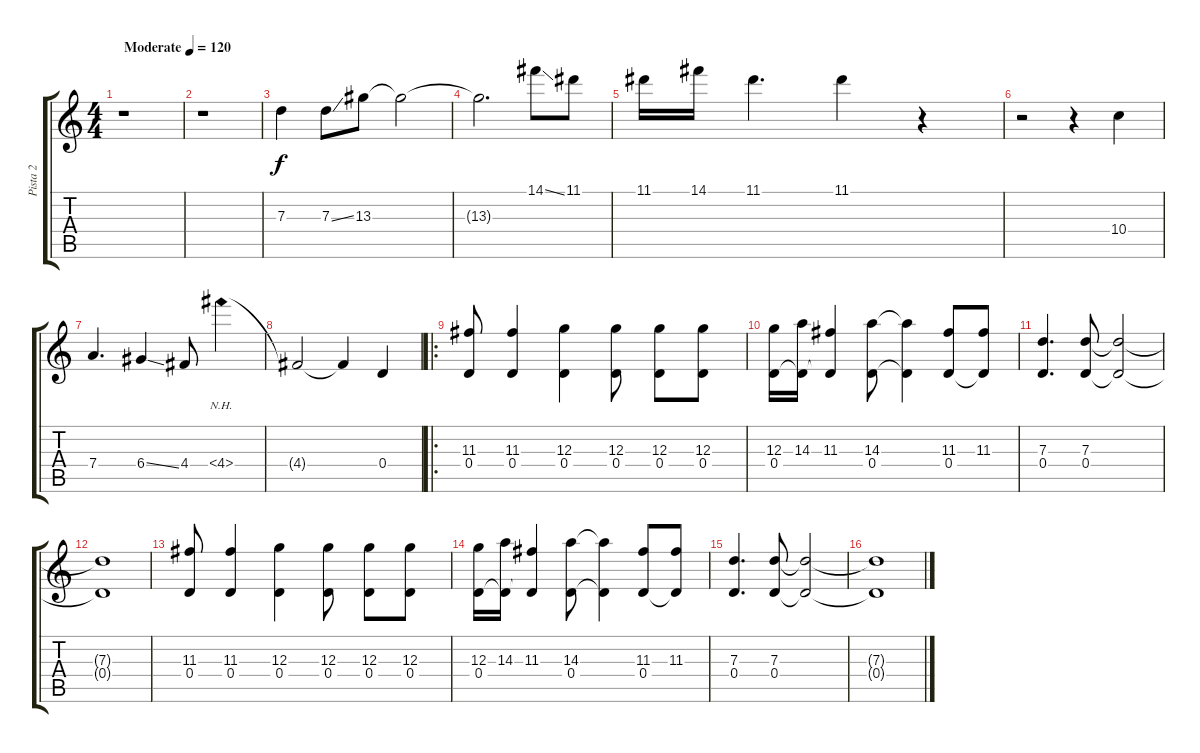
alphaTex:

\track ("Pista 2" "Pista 2") {instrument overdrivenguitar}
\staff {score tabs}
\tuning (E4 B3 G3 D3 A2 D2) {hide}
\ts (4 4)
\tempo (120 "Moderate")
\clef g2
\ks c
r.1{dy f instrument overdrivenguitar} |
r.1 |
7.3.4 7.3{ss}.8 13.3.8 13.3{t}.2 |
13.3{t}.2{d} 14.1{ss}.8 11.1.8 |
11.1.16 14.1.16 11.1.4{d} 11.1.4 r.4 |
r.2 r.4 10.4.4 |
7.4.4{d} 6.4{ss}.4 4.4.8 4.4{nh}.4 |
4.4{t}.2 4.4{t}.4 0.4.4 |
\ro
(11.3 0.4).8 (11.3 0.4).4 (12.3 0.4).4 (12.3 0.4).8 (12.3 0.4).8 (12.3 0.4).8 |
(12.3 0.4).16 (14.3 0.4{t}).16 (11.3 0.4{t}).4 (14.3 0.4).8 (14.3{t} 0.4{t}).4 (11.3 0.4).8 (11.3 0.4{t}).8 |
(7.3 0.4).4{d} (7.3 0.4).8 (7.3{t} 0.4{t}).2 |
(7.3{t} 0.4{t}).1 |
(11.3 0.4).8 (11.3 0.4).4 (12.3 0.4).4 (12.3 0.4).8 (12.3 0.4).8 (12.3 0.4).8 |
(12.3 0.4).16 (14.3 0.4{t}).16 (11.3 0.4{t}).4 (14.3 0.4).8 (14.3{t} 0.4{t}).4 (11.3 0.4).8 (11.3 0.4{t}).8 |
(7.3 0.4).4{d} (7.3 0.4).8 (7.3{t} 0.4{t}).2 |
(7.3{t} 0.4{t}).1
